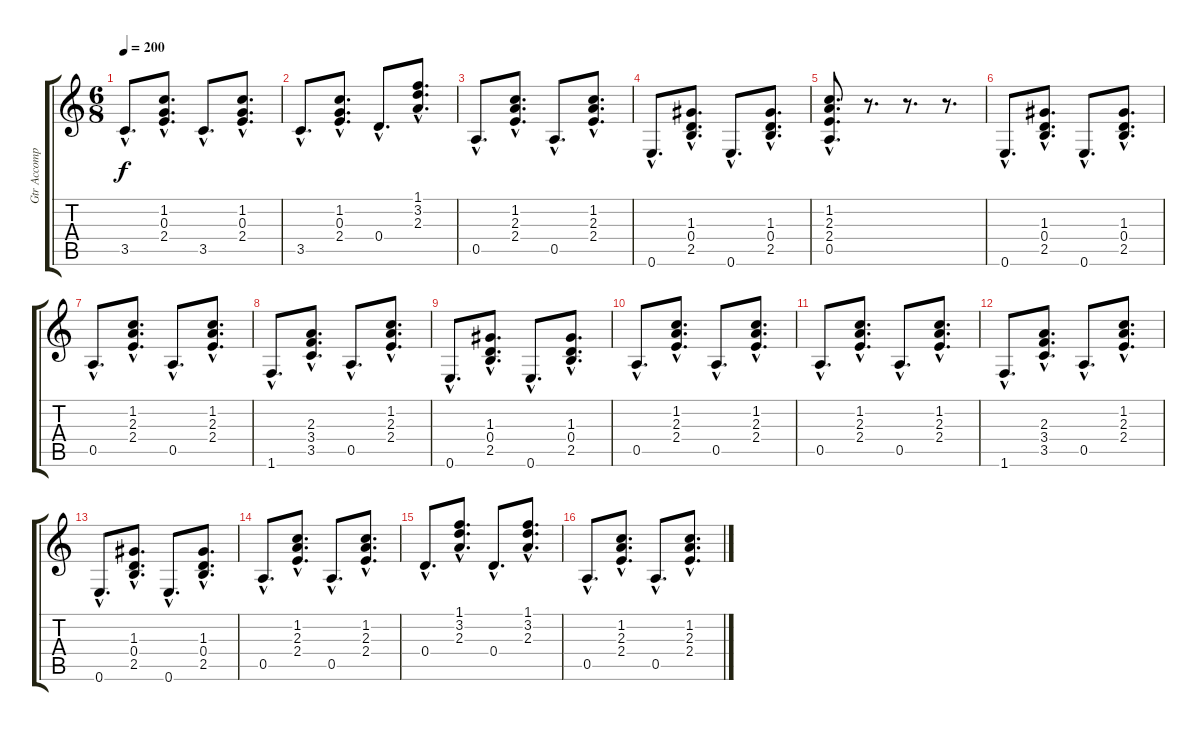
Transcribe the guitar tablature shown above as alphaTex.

\track ("Gtr Accomp" "Gtr Accomp") {instrument acousticguitarnylon}
\staff {score tabs}
\tuning (E4 B3 G3 D3 A2 E2) {hide}
\ts (6 8)
\tempo 200
\clef g2
\ks c
3.5{hac}.8{d dy f} (1.2{hac} 0.3{hac} 2.4{hac}).8{d} 3.5{hac}.8{d} (1.2{hac} 0.3{hac} 2.4{hac}).8{d} |
3.5{hac}.8{d} (1.2{hac} 0.3{hac} 2.4{hac}).8{d} 0.4{hac}.8{d} (1.1{hac} 3.2{hac} 2.3{hac}).8{d} |
0.5{hac}.8{d} (1.2{hac} 2.3{hac} 2.4{hac}).8{d} 0.5{hac}.8{d} (1.2{hac} 2.3{hac} 2.4{hac}).8{d} |
0.6{hac}.8{d} (1.3{hac} 0.4{hac} 2.5{hac}).8{d} 0.6{hac}.8{d} (1.3{hac} 0.4{hac} 2.5{hac}).8{d} |
(1.2{hac} 2.3{hac} 2.4{hac} 0.5{hac}).8{d} r.8{d} r.8{d} r.8{d} |
0.6{hac}.8{d} (1.3{hac} 0.4{hac} 2.5{hac}).8{d} 0.6{hac}.8{d} (1.3{hac} 0.4{hac} 2.5{hac}).8{d} |
0.5{hac}.8{d} (1.2{hac} 2.3{hac} 2.4{hac}).8{d} 0.5{hac}.8{d} (1.2{hac} 2.3{hac} 2.4{hac}).8{d} |
1.6{hac}.8{d} (2.3{hac} 3.4{hac} 3.5{hac}).8{d} 0.5{hac}.8{d} (1.2{hac} 2.3{hac} 2.4{hac}).8{d} |
0.6{hac}.8{d} (1.3{hac} 0.4{hac} 2.5{hac}).8{d} 0.6{hac}.8{d} (1.3{hac} 0.4{hac} 2.5{hac}).8{d} |
0.5{hac}.8{d} (1.2{hac} 2.3{hac} 2.4{hac}).8{d} 0.5{hac}.8{d} (1.2{hac} 2.3{hac} 2.4{hac}).8{d} |
0.5{hac}.8{d} (1.2{hac} 2.3{hac} 2.4{hac}).8{d} 0.5{hac}.8{d} (1.2{hac} 2.3{hac} 2.4{hac}).8{d} |
1.6{hac}.8{d} (2.3{hac} 3.4{hac} 3.5{hac}).8{d} 0.5{hac}.8{d} (1.2{hac} 2.3{hac} 2.4{hac}).8{d} |
0.6{hac}.8{d} (1.3{hac} 0.4{hac} 2.5{hac}).8{d} 0.6{hac}.8{d} (1.3{hac} 0.4{hac} 2.5{hac}).8{d} |
0.5{hac}.8{d} (1.2{hac} 2.3{hac} 2.4{hac}).8{d} 0.5{hac}.8{d} (1.2{hac} 2.3{hac} 2.4{hac}).8{d} |
0.4{hac}.8{d} (1.1{hac} 3.2{hac} 2.3{hac}).8{d} 0.4{hac}.8{d} (1.1{hac} 3.2{hac} 2.3{hac}).8{d} |
0.5{hac}.8{d} (1.2{hac} 2.3{hac} 2.4{hac}).8{d} 0.5{hac}.8{d} (1.2{hac} 2.3{hac} 2.4{hac}).8{d}
